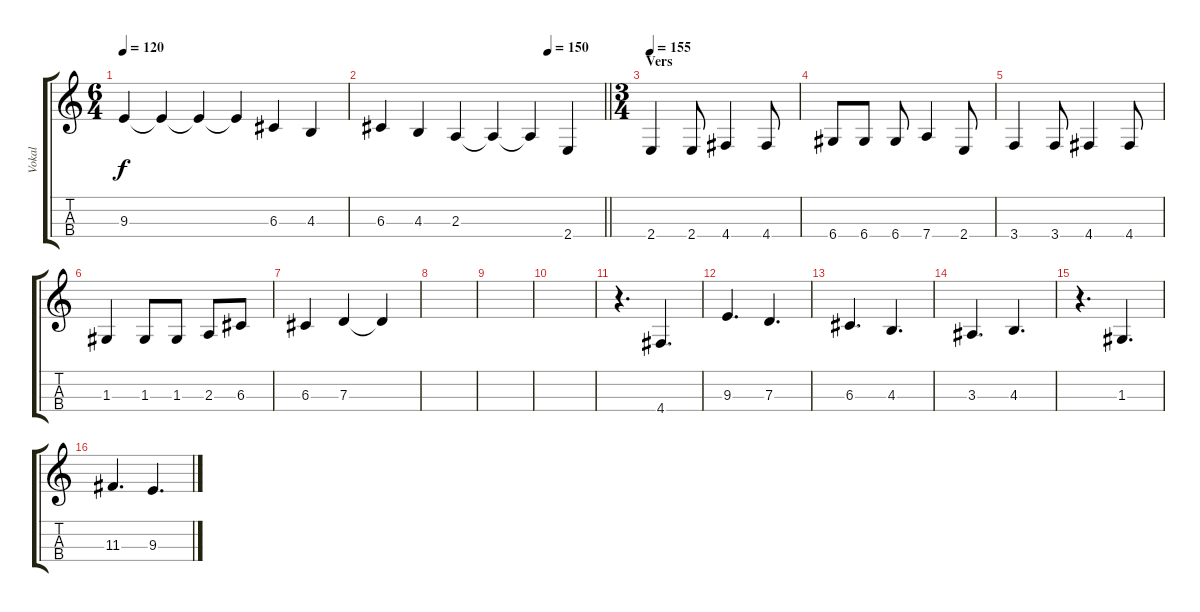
\track ("Vokal" "Vokal") {instrument acousticgrandpiano}
\staff {score tabs}
\tuning (E4 B3 G3 D3) {hide}
\ts (6 4)
\tempo 120
\clef g2
\ks c
9.3.4{dy f} 9.3{t}.4 9.3{t}.4 9.3{t}.4 6.3.4 4.3.4 |
\tempo (150 0.75)
\barLineRight lightlight
6.3.4 4.3.4 2.3.4 2.3{t}.4 2.3{t}.4 2.4.4 |
\ts (3 4)
\section ("" "Vers")
\tempo 155
2.4.4 2.4.8 4.4.4 4.4.8 |
6.4.8 6.4.8 6.4.8 7.4.4 2.4.8 |
3.4.4 3.4.8 4.4.4 4.4.8 |
1.3.4 1.3.8 1.3.8 2.3.8 6.3.8 |
6.3.4 7.3.4 7.3{t}.4 |
|
|
|
r.4{d} 4.4.4{d} |
9.3.4{d} 7.3.4{d} |
6.3.4{d} 4.3.4{d} |
3.3.4{d} 4.3.4{d} |
r.4{d} 1.3.4{d} |
11.3.4{d} 9.3.4{d}
